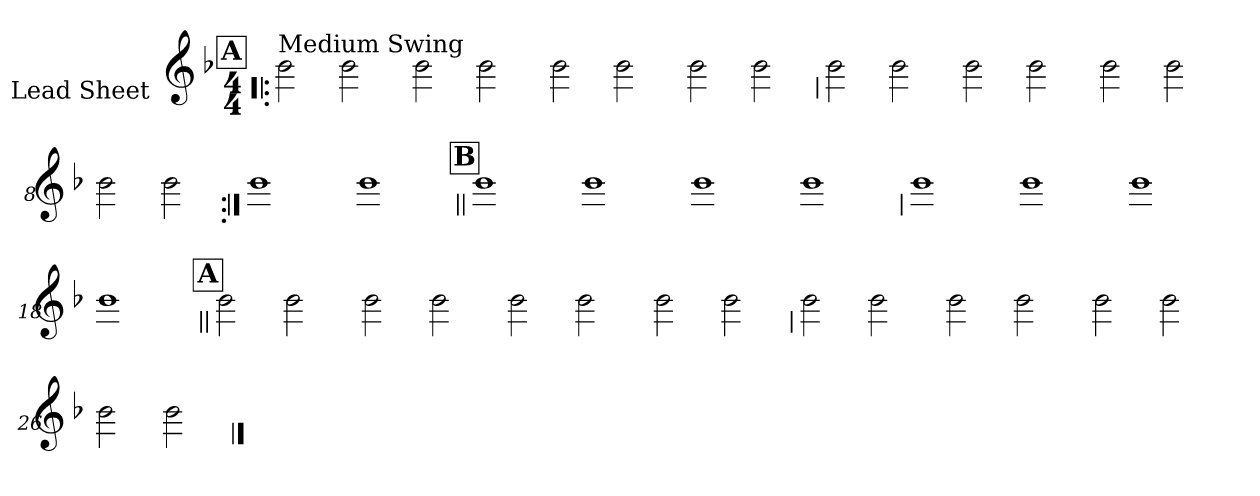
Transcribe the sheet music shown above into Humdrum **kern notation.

**kern
*part1
*staff1
*I"Lead Sheet
*stria0
*clefG2
*k[b-]
*F:
*M4/4
!!LO:REH:place=s1:a:t=A
=1!|:
!LO:TX:a:t=Medium Swing
2b-
2b-
=2-
2b-
2b-
=3-
2b-
2b-
=4-
2b-
2b-
!!LO:LB:g=z
=5
2b-
2b-
=6-
2b-
2b-
=7-
2b-
2b-
=8-
2b-
2b-
!!LO:LB:g=z
=9:|!
1b-
=10-
1b-
!!LO:LB:g=z
!!LO:REH:place=s1:a:t=B
=11||
1b-
=12-
1b-
=13-
1b-
=14-
1b-
!!LO:LB:g=z
=15
1b-
=16-
1b-
=17-
1b-
=18-
1b-
!!LO:LB:g=z
!!LO:REH:place=s1:a:t=A
=19||
2b-
2b-
=20-
2b-
2b-
=21-
2b-
2b-
=22-
2b-
2b-
!!LO:LB:g=z
=23
2b-
2b-
=24-
2b-
2b-
=25-
2b-
2b-
=26-
2b-
2b-
==
*-
